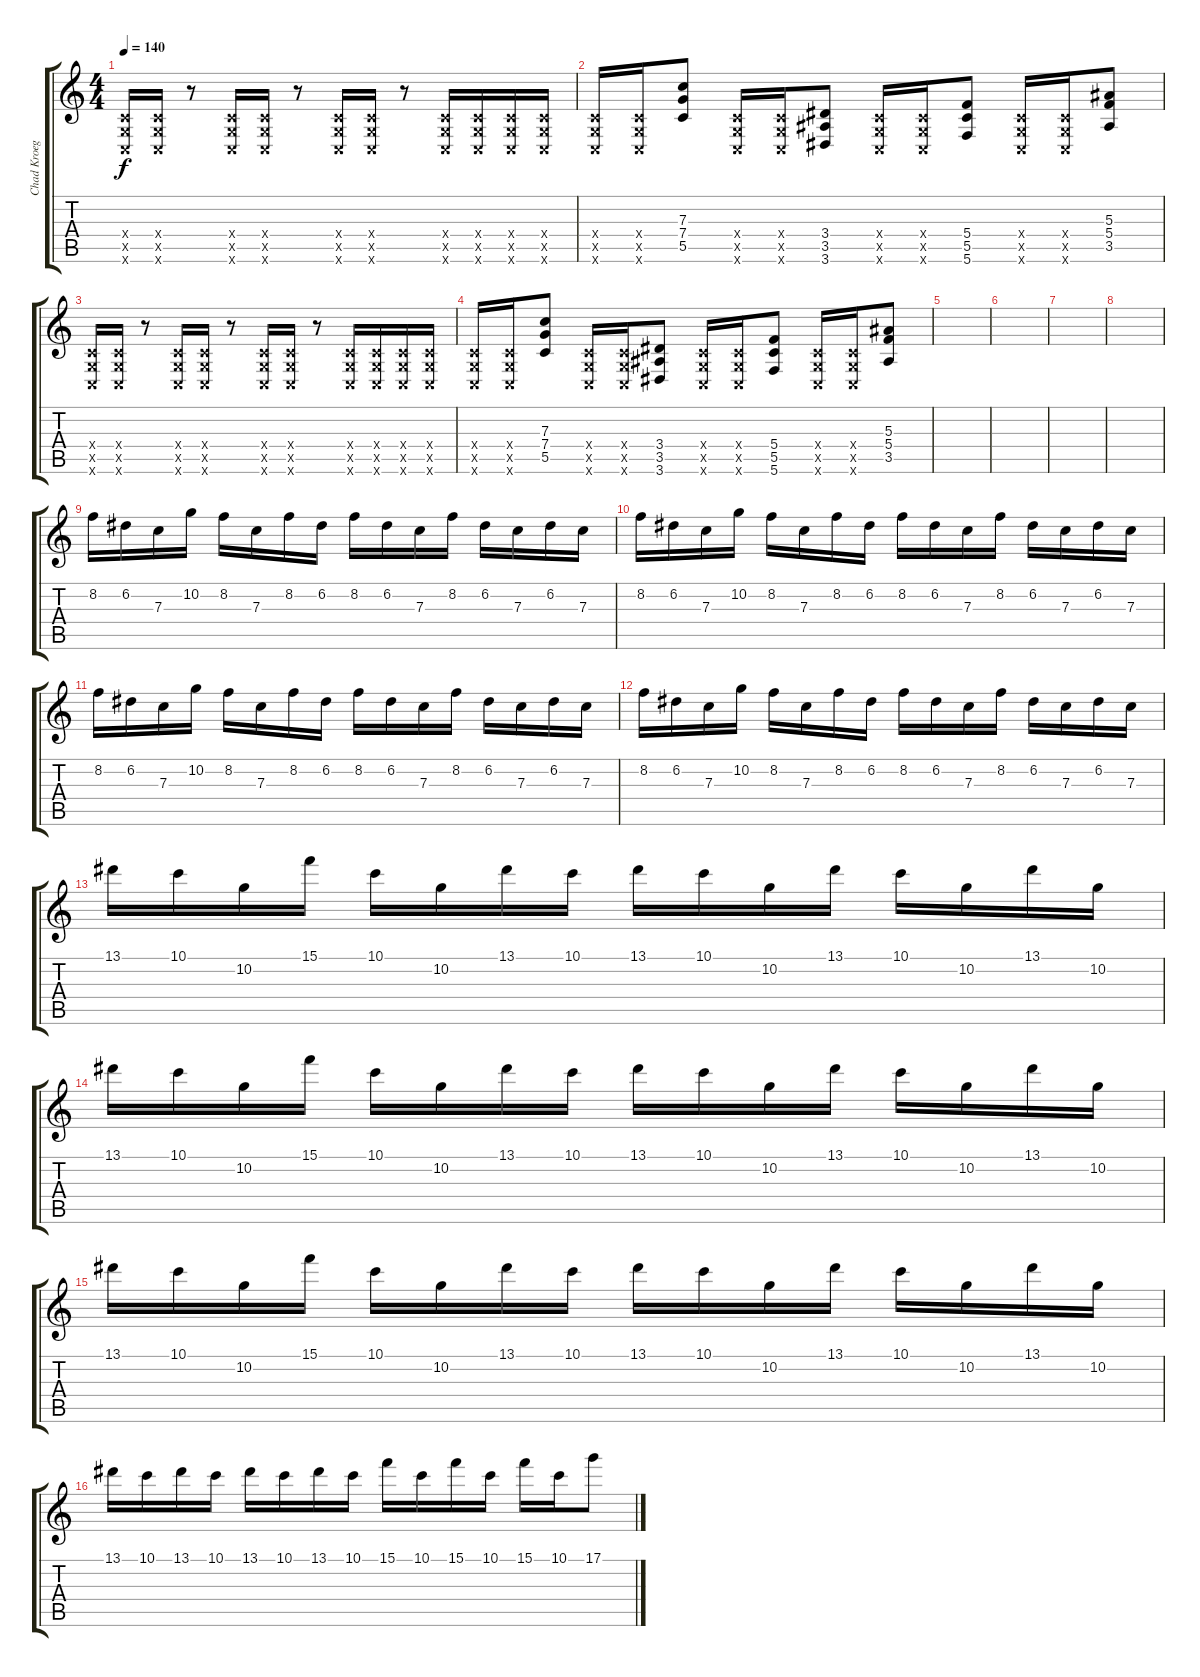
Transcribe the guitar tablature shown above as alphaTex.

\track ("Chad Kroeger" "Chad Kroeg") {instrument overdrivenguitar}
\staff {score tabs}
\tuning (D4 A3 F3 C3 G2 C2) {hide}
\ts (4 4)
\tempo 140
\clef g2
\ks c
(0.4{x} 0.5{x} 0.6{x}).16{dy f} (0.4{x} 0.5{x} 0.6{x}).16 r.8 (0.4{x} 0.5{x} 0.6{x}).16 (0.4{x} 0.5{x} 0.6{x}).16 r.8 (0.4{x} 0.5{x} 0.6{x}).16 (0.4{x} 0.5{x} 0.6{x}).16 r.8 (0.4{x} 0.5{x} 0.6{x}).16 (0.4{x} 0.5{x} 0.6{x}).16 (0.4{x} 0.5{x} 0.6{x}).16 (0.4{x} 0.5{x} 0.6{x}).16 |
(0.4{x} 0.5{x} 0.6{x}).16 (0.4{x} 0.5{x} 0.6{x}).16 (7.3 7.4 5.5).8 (0.4{x} 0.5{x} 0.6{x}).16 (0.4{x} 0.5{x} 0.6{x}).16 (3.4 3.5 3.6).8 (0.4{x} 0.5{x} 0.6{x}).16 (0.4{x} 0.5{x} 0.6{x}).16 (5.4 5.5 5.6).8 (0.4{x} 0.5{x} 0.6{x}).16 (0.4{x} 0.5{x} 0.6{x}).16 (5.3 5.4 3.5).8 |
(0.4{x} 0.5{x} 0.6{x}).16 (0.4{x} 0.5{x} 0.6{x}).16 r.8 (0.4{x} 0.5{x} 0.6{x}).16 (0.4{x} 0.5{x} 0.6{x}).16 r.8 (0.4{x} 0.5{x} 0.6{x}).16 (0.4{x} 0.5{x} 0.6{x}).16 r.8 (0.4{x} 0.5{x} 0.6{x}).16 (0.4{x} 0.5{x} 0.6{x}).16 (0.4{x} 0.5{x} 0.6{x}).16 (0.4{x} 0.5{x} 0.6{x}).16 |
(0.4{x} 0.5{x} 0.6{x}).16 (0.4{x} 0.5{x} 0.6{x}).16 (7.3 7.4 5.5).8 (0.4{x} 0.5{x} 0.6{x}).16 (0.4{x} 0.5{x} 0.6{x}).16 (3.4 3.5 3.6).8 (0.4{x} 0.5{x} 0.6{x}).16 (0.4{x} 0.5{x} 0.6{x}).16 (5.4 5.5 5.6).8 (0.4{x} 0.5{x} 0.6{x}).16 (0.4{x} 0.5{x} 0.6{x}).16 (5.3 5.4 3.5).8 |
|
|
|
|
8.2.16 6.2.16 7.3.16 10.2.16 8.2.16 7.3.16 8.2.16 6.2.16 8.2.16 6.2.16 7.3.16 8.2.16 6.2.16 7.3.16 6.2.16 7.3.16 |
8.2.16 6.2.16 7.3.16 10.2.16 8.2.16 7.3.16 8.2.16 6.2.16 8.2.16 6.2.16 7.3.16 8.2.16 6.2.16 7.3.16 6.2.16 7.3.16 |
8.2.16 6.2.16 7.3.16 10.2.16 8.2.16 7.3.16 8.2.16 6.2.16 8.2.16 6.2.16 7.3.16 8.2.16 6.2.16 7.3.16 6.2.16 7.3.16 |
8.2.16 6.2.16 7.3.16 10.2.16 8.2.16 7.3.16 8.2.16 6.2.16 8.2.16 6.2.16 7.3.16 8.2.16 6.2.16 7.3.16 6.2.16 7.3.16 |
13.1.16 10.1.16 10.2.16 15.1.16 10.1.16 10.2.16 13.1.16 10.1.16 13.1.16 10.1.16 10.2.16 13.1.16 10.1.16 10.2.16 13.1.16 10.2.16 |
13.1.16 10.1.16 10.2.16 15.1.16 10.1.16 10.2.16 13.1.16 10.1.16 13.1.16 10.1.16 10.2.16 13.1.16 10.1.16 10.2.16 13.1.16 10.2.16 |
13.1.16 10.1.16 10.2.16 15.1.16 10.1.16 10.2.16 13.1.16 10.1.16 13.1.16 10.1.16 10.2.16 13.1.16 10.1.16 10.2.16 13.1.16 10.2.16 |
13.1.16 10.1.16 13.1.16 10.1.16 13.1.16 10.1.16 13.1.16 10.1.16 15.1.16 10.1.16 15.1.16 10.1.16 15.1.16 10.1.16 17.1.8
